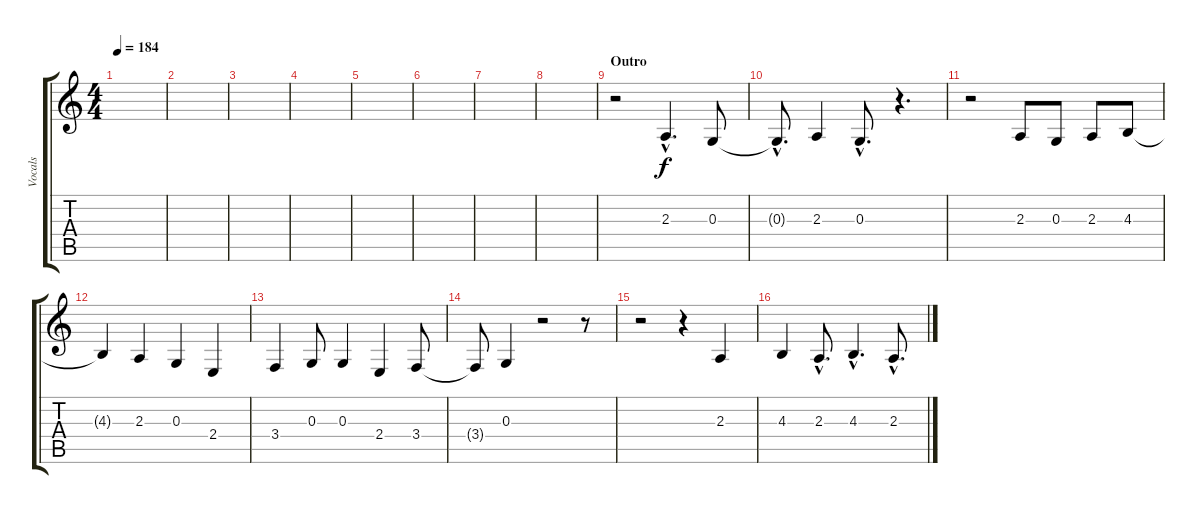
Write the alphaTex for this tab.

\track ("Vocals" "Vocals") {instrument clarinet}
\staff {score tabs}
\tuning (E4 B3 G3 D3 A2 E2) {hide}
\ts (4 4)
\tempo 184
\clef g2
\ks c
|
|
|
|
|
|
|
|
\section ("" "Outro")
r.2 2.3{hac}.4{d} 0.3.8 |
0.3{hac t}.8{d} 2.3.4 0.3{hac}.8{d} r.4{d} |
r.2 2.3.8 0.3.8 2.3.8 4.3.8 |
4.3{t}.4 2.3.4 0.3.4 2.4.4 |
3.4.4 0.3.8 0.3.4 2.4.4 3.4.8 |
3.4{t}.8 0.3.4 r.2 r.8 |
r.2 r.4 2.3.4 |
4.3.4 2.3{hac}.8{d} 4.3{hac}.4{d} 2.3{hac}.8{d}
